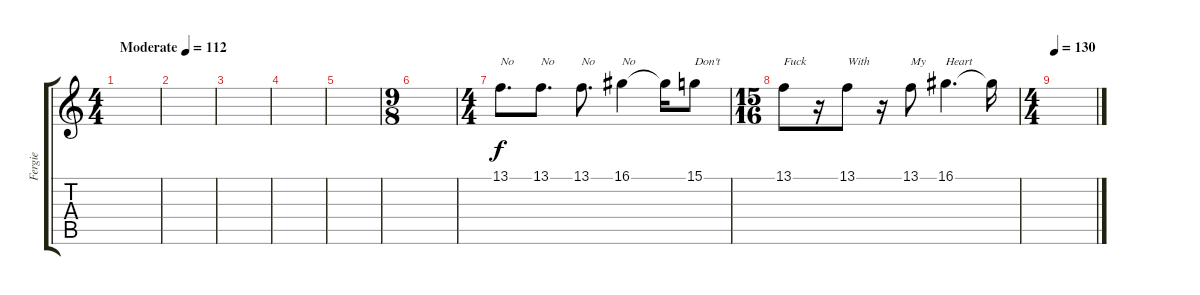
\track ("Fergie" "Fergie") {instrument choiraahs}
\staff {score tabs}
\tuning (E4 B3 G3 D3 A2 E2) {hide}
\ts (4 4)
\tempo (112 "Moderate")
\clef g2
\ks c
|
|
|
|
|
\ts (9 8)
|
\ts (4 4)
13.1.8{d txt "No"} 13.1.8{d txt "No"} 13.1.8{d txt "No"} 16.1.4{txt "No"} 16.1{t}.16 15.1.8{txt "Don't"} |
\ts (15 16)
13.1.8{txt "Fuck"} r.16 13.1.8{txt "With"} r.16 13.1.8{txt "My"} 16.1.4{d txt "Heart"} 16.1{t}.16 |
\ts (4 4)
\tempo 130
